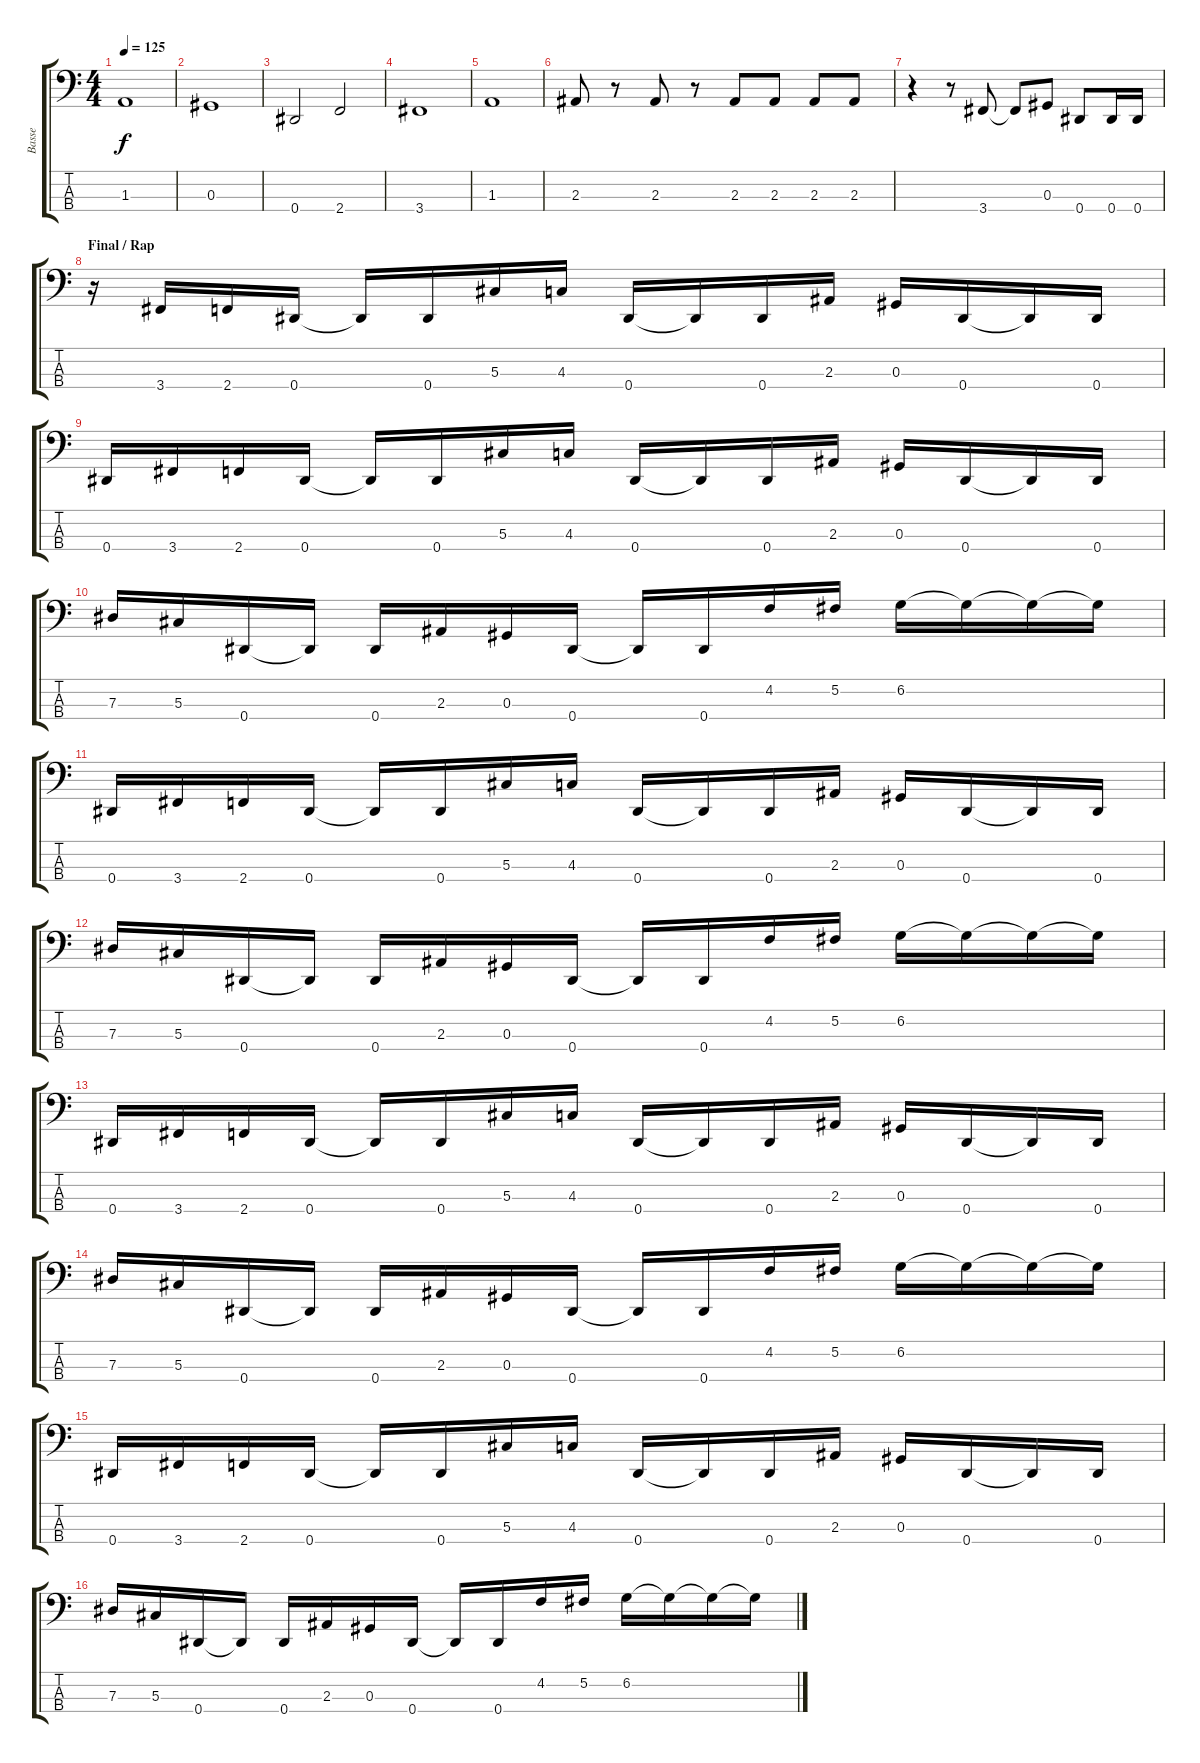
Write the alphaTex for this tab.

\track ("Basse" "Basse") {instrument electricbasspick}
\staff {score tabs}
\tuning (Gb2 Db2 Ab1 Eb1) {hide}
\ts (4 4)
\tempo 125
\clef f4
\ks c
1.3.1{dy f} |
0.3.1 |
0.4.2 2.4.2 |
3.4.1 |
1.3.1 |
2.3.8 r.8 2.3.8 r.8 2.3.8 2.3.8 2.3.8 2.3.8 |
r.4 r.8 3.4.8 3.4{t}.8 0.3.8 0.4.8 0.4.16 0.4.16 |
\section ("" "Final / Rap")
r.16 3.4.16 2.4.16 0.4.16 0.4{t}.16 0.4.16 5.3.16 4.3.16 0.4.16 0.4{t}.16 0.4.16 2.3.16 0.3.16 0.4.16 0.4{t}.16 0.4.16 |
0.4.16 3.4.16 2.4.16 0.4.16 0.4{t}.16 0.4.16 5.3.16 4.3.16 0.4.16 0.4{t}.16 0.4.16 2.3.16 0.3.16 0.4.16 0.4{t}.16 0.4.16 |
7.3.16 5.3.16 0.4.16 0.4{t}.16 0.4.16 2.3.16 0.3.16 0.4.16 0.4{t}.16 0.4.16 4.2.16 5.2.16 6.2.16 6.2{t}.16 6.2{t}.16 6.2{t}.16 |
0.4.16 3.4.16 2.4.16 0.4.16 0.4{t}.16 0.4.16 5.3.16 4.3.16 0.4.16 0.4{t}.16 0.4.16 2.3.16 0.3.16 0.4.16 0.4{t}.16 0.4.16 |
7.3.16 5.3.16 0.4.16 0.4{t}.16 0.4.16 2.3.16 0.3.16 0.4.16 0.4{t}.16 0.4.16 4.2.16 5.2.16 6.2.16 6.2{t}.16 6.2{t}.16 6.2{t}.16 |
0.4.16 3.4.16 2.4.16 0.4.16 0.4{t}.16 0.4.16 5.3.16 4.3.16 0.4.16 0.4{t}.16 0.4.16 2.3.16 0.3.16 0.4.16 0.4{t}.16 0.4.16 |
7.3.16 5.3.16 0.4.16 0.4{t}.16 0.4.16 2.3.16 0.3.16 0.4.16 0.4{t}.16 0.4.16 4.2.16 5.2.16 6.2.16 6.2{t}.16 6.2{t}.16 6.2{t}.16 |
0.4.16 3.4.16 2.4.16 0.4.16 0.4{t}.16 0.4.16 5.3.16 4.3.16 0.4.16 0.4{t}.16 0.4.16 2.3.16 0.3.16 0.4.16 0.4{t}.16 0.4.16 |
7.3.16 5.3.16 0.4.16 0.4{t}.16 0.4.16 2.3.16 0.3.16 0.4.16 0.4{t}.16 0.4.16 4.2.16 5.2.16 6.2.16 6.2{t}.16 6.2{t}.16 6.2{t}.16
